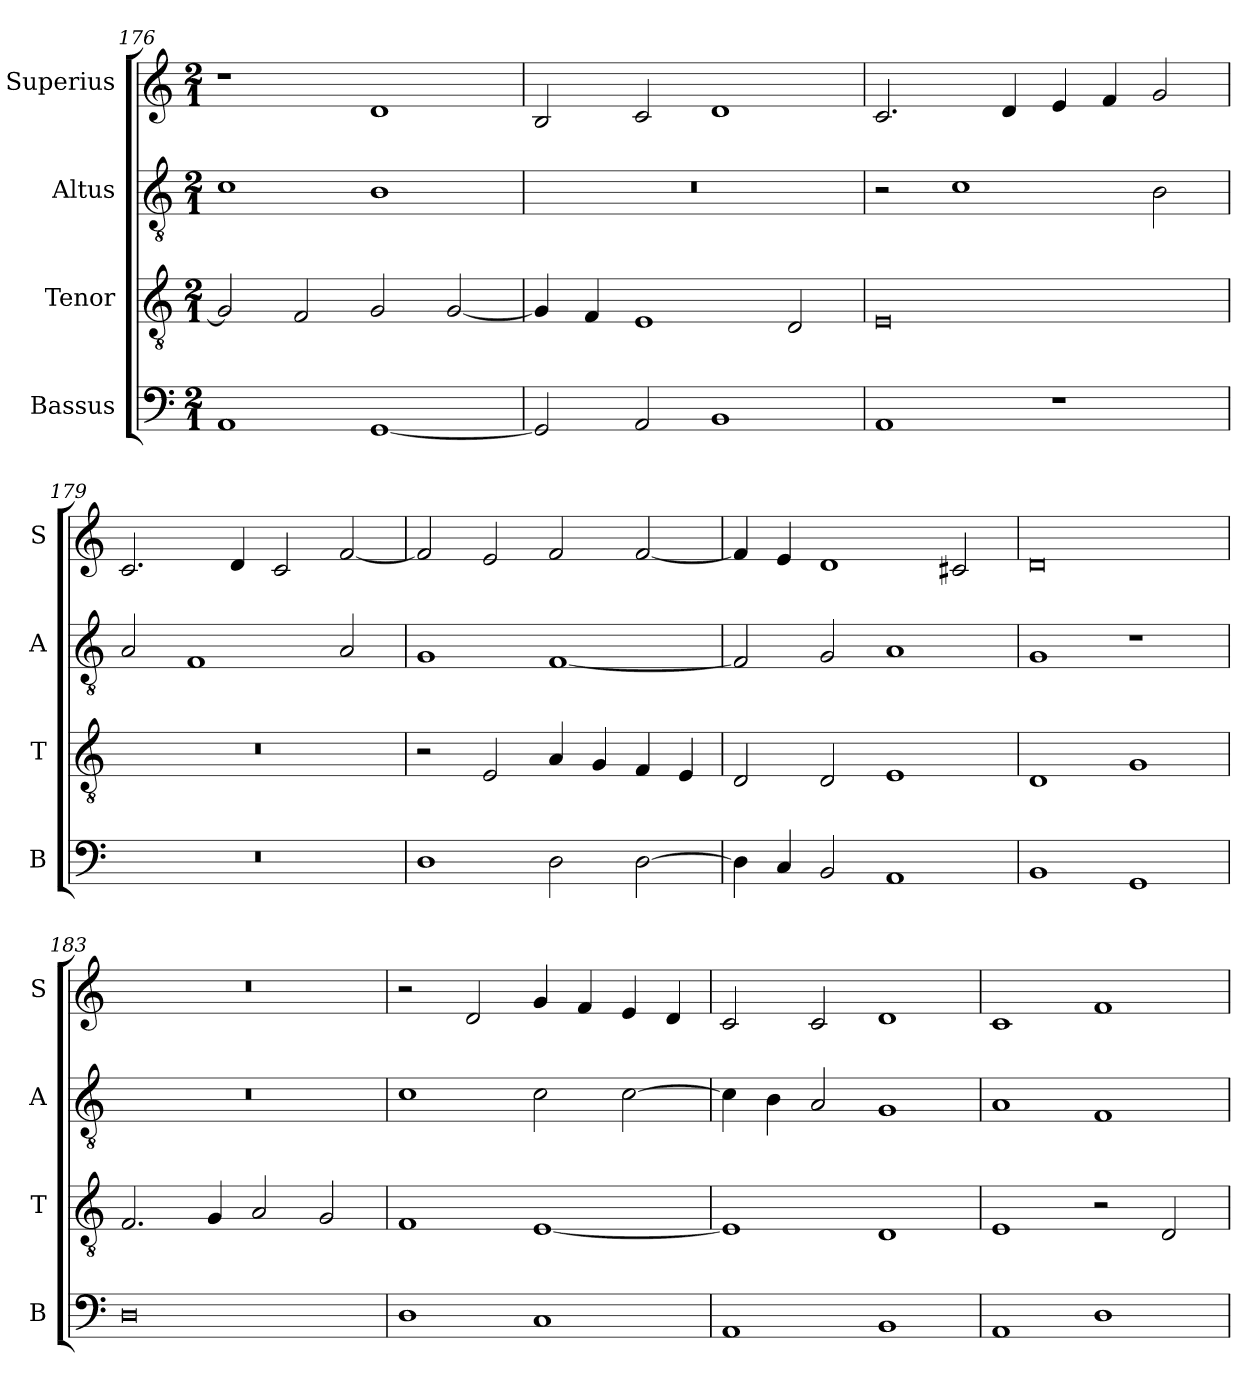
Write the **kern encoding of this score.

**kern	**kern	**kern	**kern
*part4	*part3	*part2	*part1
*staff4	*staff3	*staff2	*staff1
*I"Bassus	*I"Tenor	*I"Altus	*I"Superius
*I'B	*I'T	*I'A	*I'S
*clefF4	*clefGv2	*clefGv2	*clefG2
*k[]	*k[]	*k[]	*k[]
*C:	*C:	*C:	*C:
*M2/1	*M2/1	*M2/1	*M2/1
=176	=176	=176	=176
1AA	2G]	1c	1r
.	2F	.	.
[1GG	2G	1B	1d
.	[2G	.	.
=177	=177	=177	=177
2GG]	4G]	0r	2B
.	4F	.	.
2AA	1E	.	2c
1BB	.	.	1d
.	2D	.	.
=178	=178	=178	=178
1AA	0E	2r	2.c
.	.	1c	.
.	.	.	4d
1r	.	.	4e
.	.	.	4f
.	.	2B	2g
=179	=179	=179	=179
0r	0r	2A	2.c
.	.	1F	.
.	.	.	4d
.	.	.	2c
.	.	2A	[2f
=180	=180	=180	=180
1D	2r	1G	2f]
.	2E	.	2e
2D	4A	[1F	2f
.	4G	.	.
[2D	4F	.	[2f
.	4E	.	.
=181	=181	=181	=181
4D]	2D	2F]	4f]
4C	.	.	4e
2BB	2D	2G	1d
1AA	1E	1A	.
.	.	.	2c#X
=182	=182	=182	=182
1BB	1D	1G	0d
1GG	1G	1r	.
=183	=183	=183	=183
0D	2.F	0r	0r
.	4G	.	.
.	2A	.	.
.	2G	.	.
=184	=184	=184	=184
1D	1F	1c	2r
.	.	.	2d
1C	[1E	2c	4g
.	.	.	4f
.	.	[2c	4e
.	.	.	4d
=185	=185	=185	=185
1AA	1E]	4c]	2c
.	.	4B	.
.	.	2A	2c
1BB	1D	1G	1d
=186	=186	=186	=186
1AA	1E	1A	1c
1D	2r	1F	1f
.	2D	.	.
=	=	=	=
*-	*-	*-	*-
